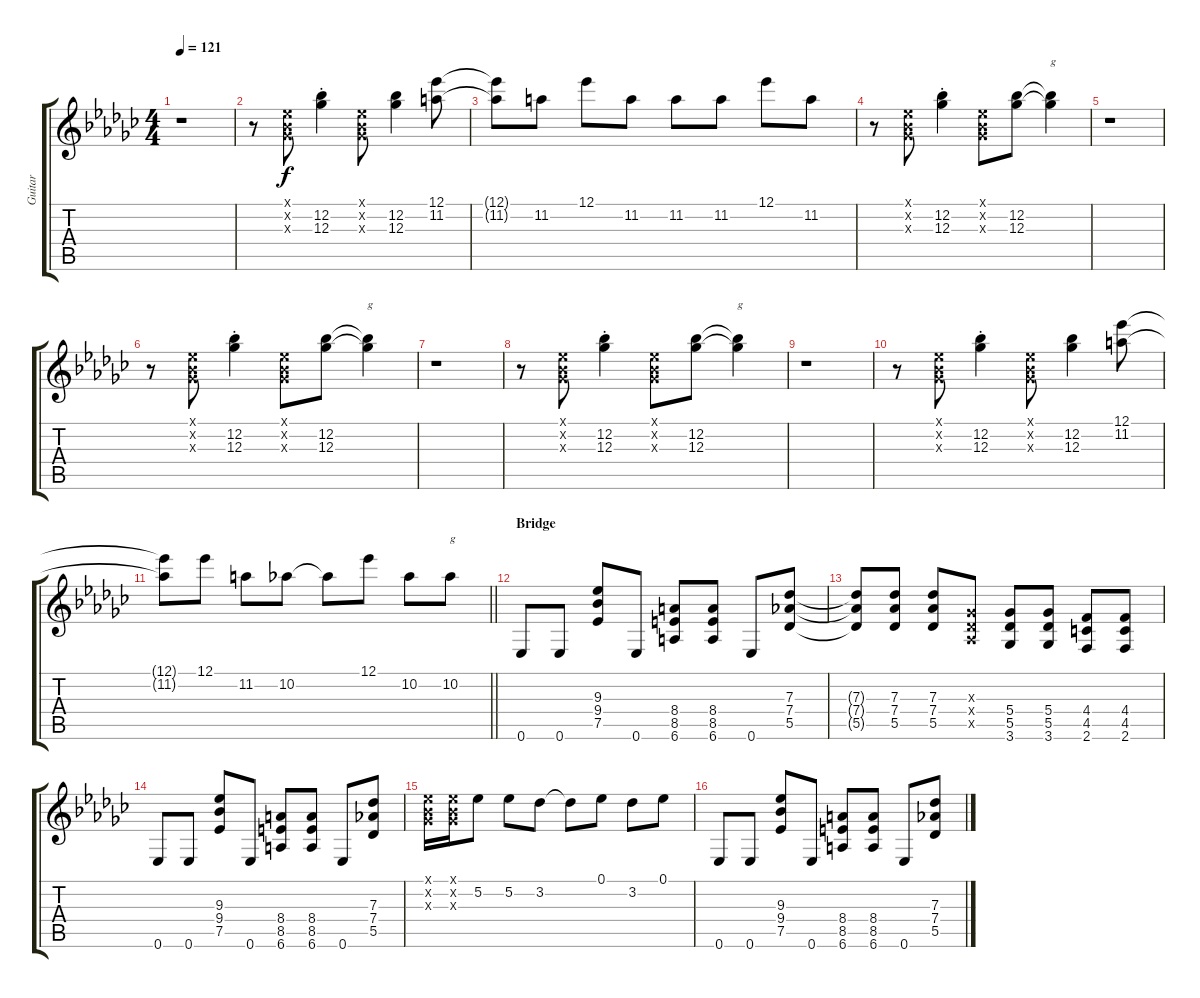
\track ("Guitar" "Guitar") {instrument distortionguitar}
\staff {score tabs}
\tuning (Eb4 Bb3 Gb3 Db3 Ab2 Eb2) {hide}
\ts (4 4)
\tempo 121
\clef g2
\ks ebminor
r.1{dy f} |
r.8 (0.1{x} 0.2{x} 0.3{x}).8 (12.2{st} 12.3{st}).4 (0.1{x} 0.2{x} 0.3{x}).8 (12.2 12.3).4 (12.1 11.2).8 |
(12.1{t} 11.2{t}).8 11.2.8 12.1.8 11.2.8 11.2.8 11.2.8 12.1.8 11.2.8 |
r.8 (0.1{x} 0.2{x} 0.3{x}).8 (12.2{st} 12.3{st}).4 (0.1{x} 0.2{x} 0.3{x}).8 (12.2 12.3).8 (12.2{t} 12.3{t}).4{txt "g"} |
r.1 |
r.8 (0.1{x} 0.2{x} 0.3{x}).8 (12.2{st} 12.3{st}).4 (0.1{x} 0.2{x} 0.3{x}).8 (12.2 12.3).8 (12.2{t} 12.3{t}).4{txt "g"} |
r.1 |
r.8 (0.1{x} 0.2{x} 0.3{x}).8 (12.2{st} 12.3{st}).4 (0.1{x} 0.2{x} 0.3{x}).8 (12.2 12.3).8 (12.2{t} 12.3{t}).4{txt "g"} |
r.1 |
r.8 (0.1{x} 0.2{x} 0.3{x}).8 (12.2{st} 12.3{st}).4 (0.1{x} 0.2{x} 0.3{x}).8 (12.2 12.3).4 (12.1 11.2).8 |
\barLineRight lightlight
(12.1{t} 11.2{t}).8 12.1.8 11.2.8 10.2.8 10.2{t}.8 12.1.8 10.2.8 10.2.8{txt "g"} |
\section ("" "Bridge")
0.6.8 0.6.8 (9.3 9.4 7.5).8 0.6.8 (8.4 8.5 6.6).8 (8.4 8.5 6.6).8 0.6.8 (7.3 7.4 5.5).8 |
(7.3{t} 7.4{t} 5.5{t}).8 (7.3 7.4 5.5).8 (7.3 7.4 5.5).8 (0.3{x} 0.4{x} 0.5{x}).8 (5.4 5.5 3.6).8 (5.4 5.5 3.6).8 (4.4 4.5 2.6).8 (4.4 4.5 2.6).8 |
0.6.8 0.6.8 (9.3 9.4 7.5).8 0.6.8 (8.4 8.5 6.6).8 (8.4 8.5 6.6).8 0.6.8 (7.3 7.4 5.5).8 |
(0.1{x} 0.2{x} 0.3{x}).16 (0.1{x} 0.2{x} 0.3{x}).16 5.2.8 5.2.8 3.2.8 3.2{t}.8 0.1.8 3.2.8 0.1.8 |
0.6.8 0.6.8 (9.3 9.4 7.5).8 0.6.8 (8.4 8.5 6.6).8 (8.4 8.5 6.6).8 0.6.8 (7.3 7.4 5.5).8
